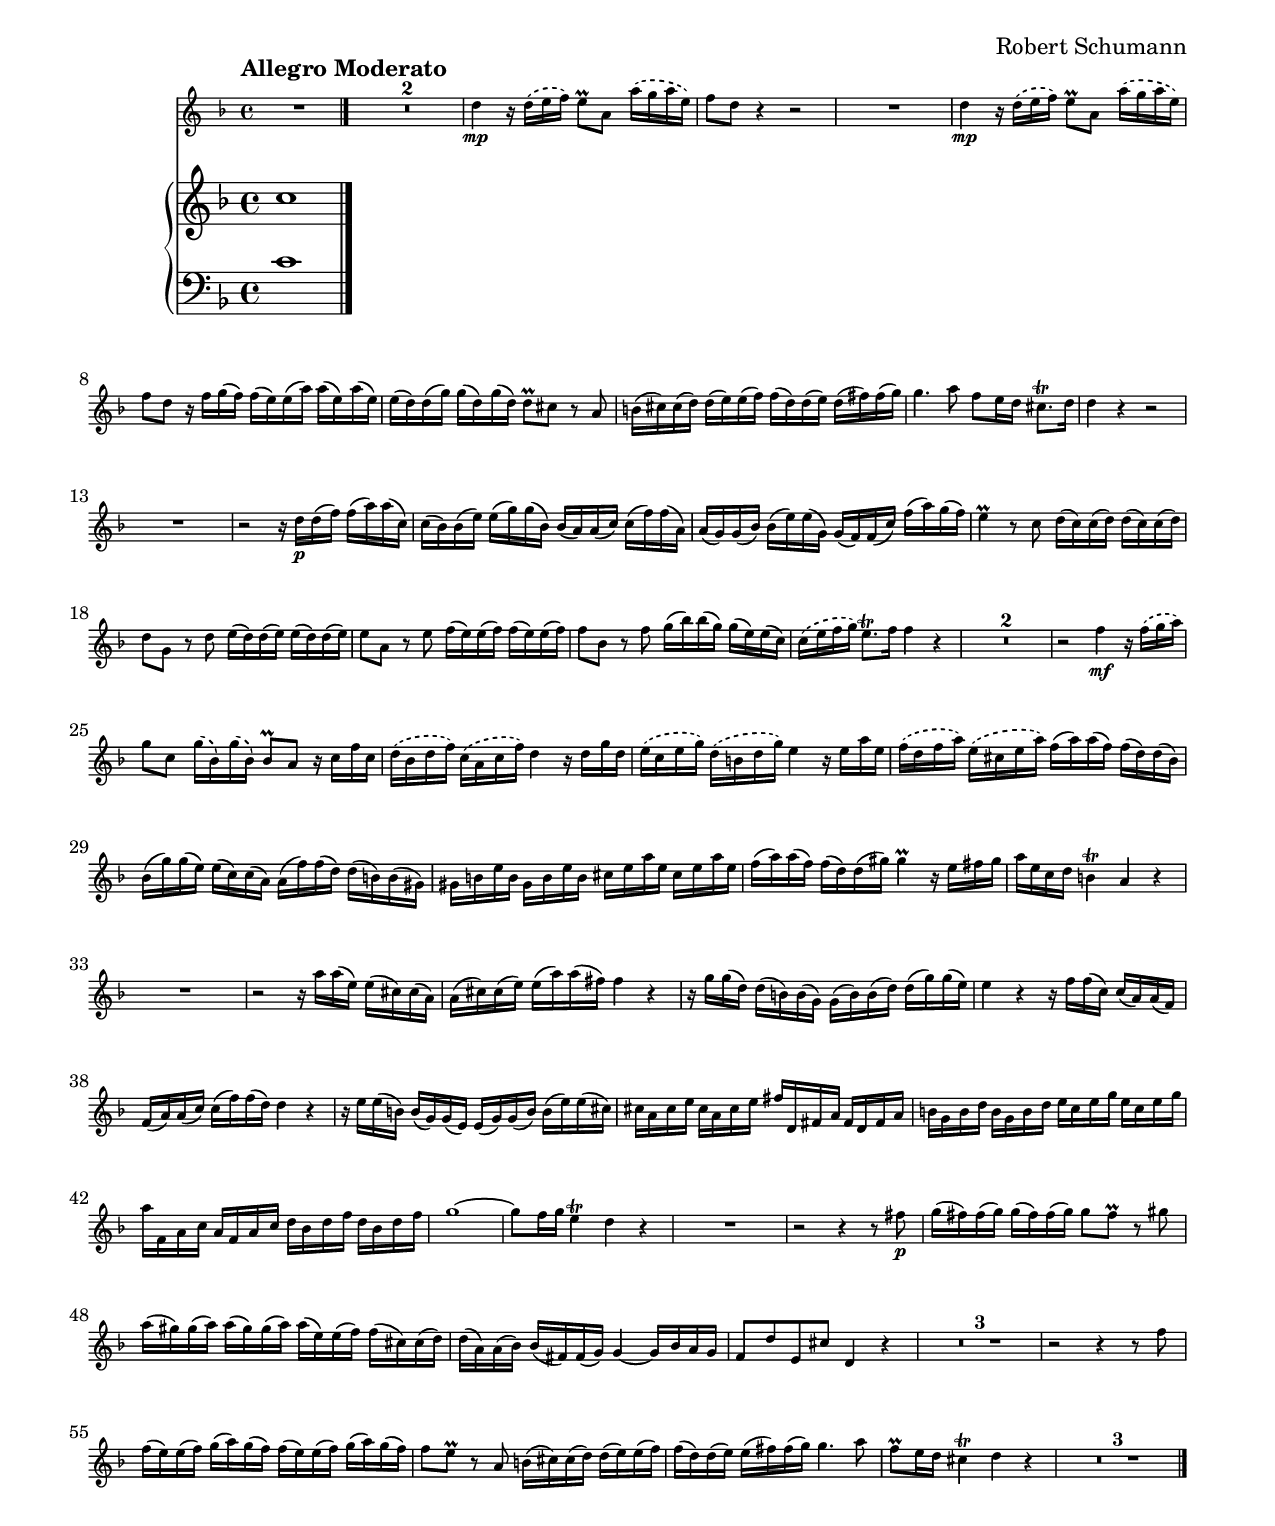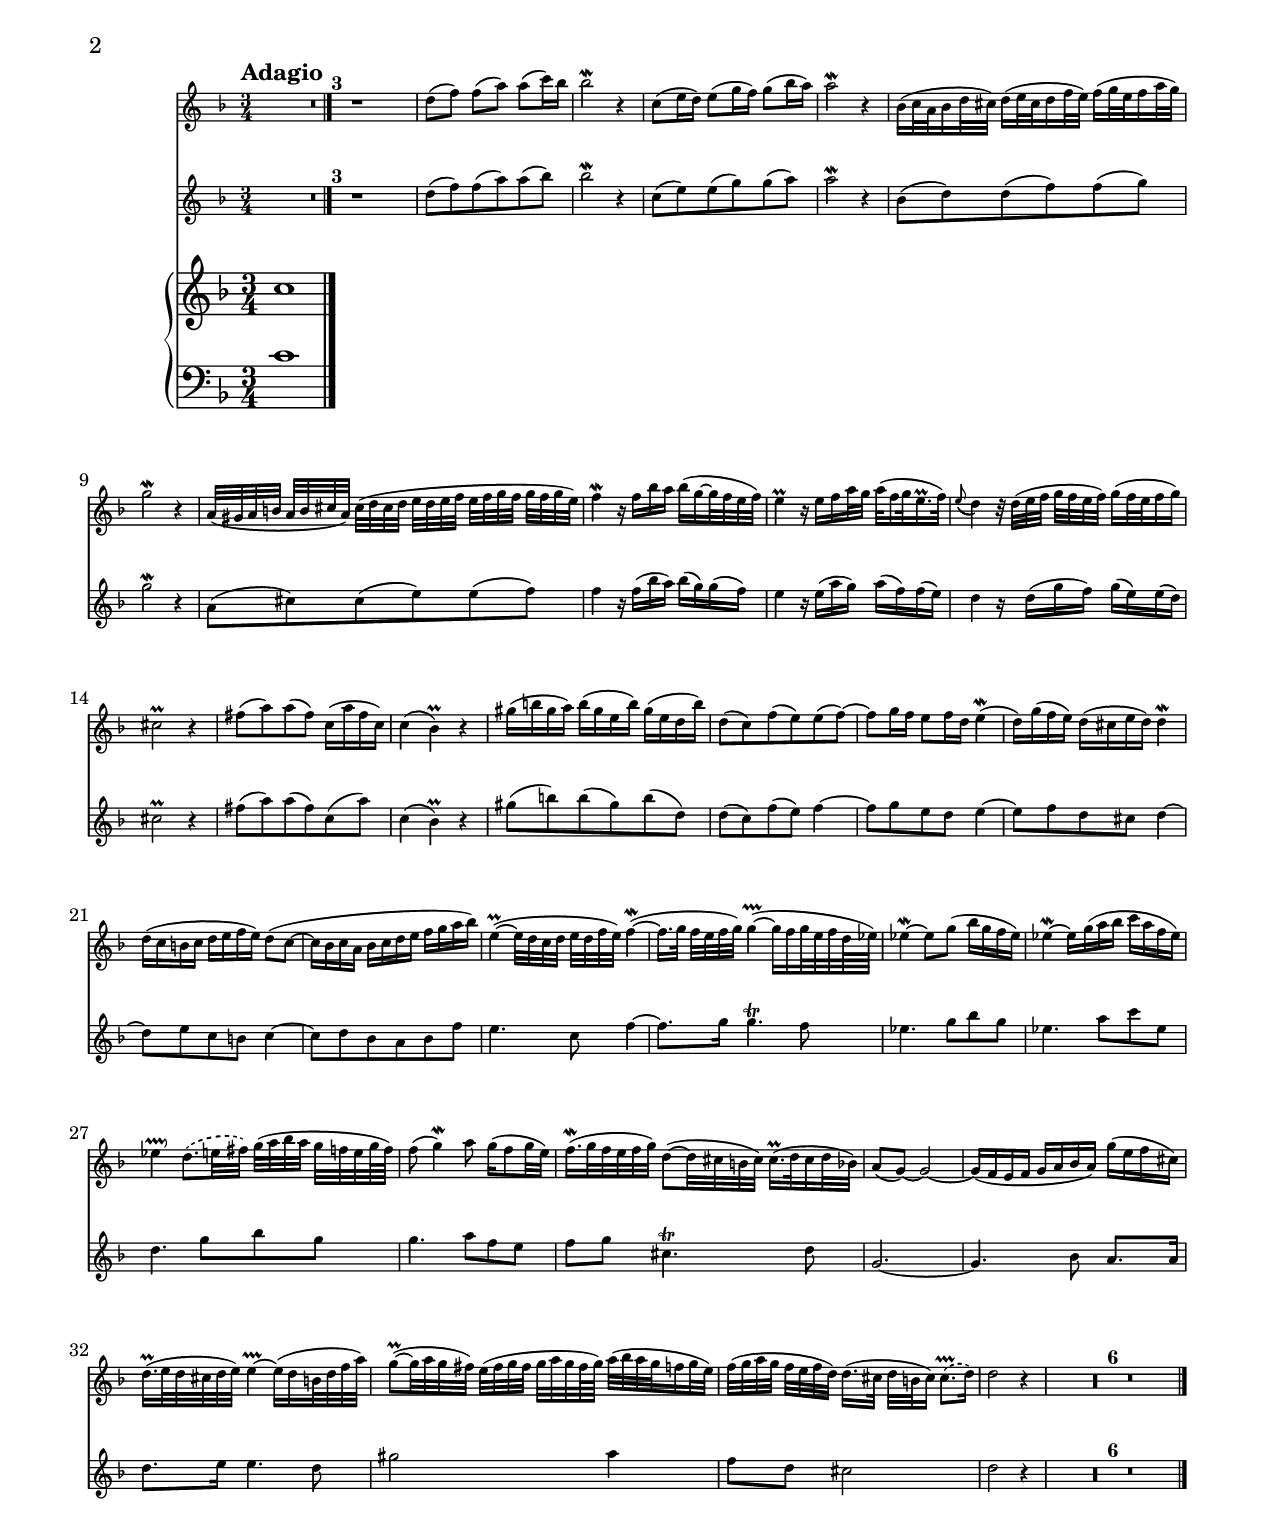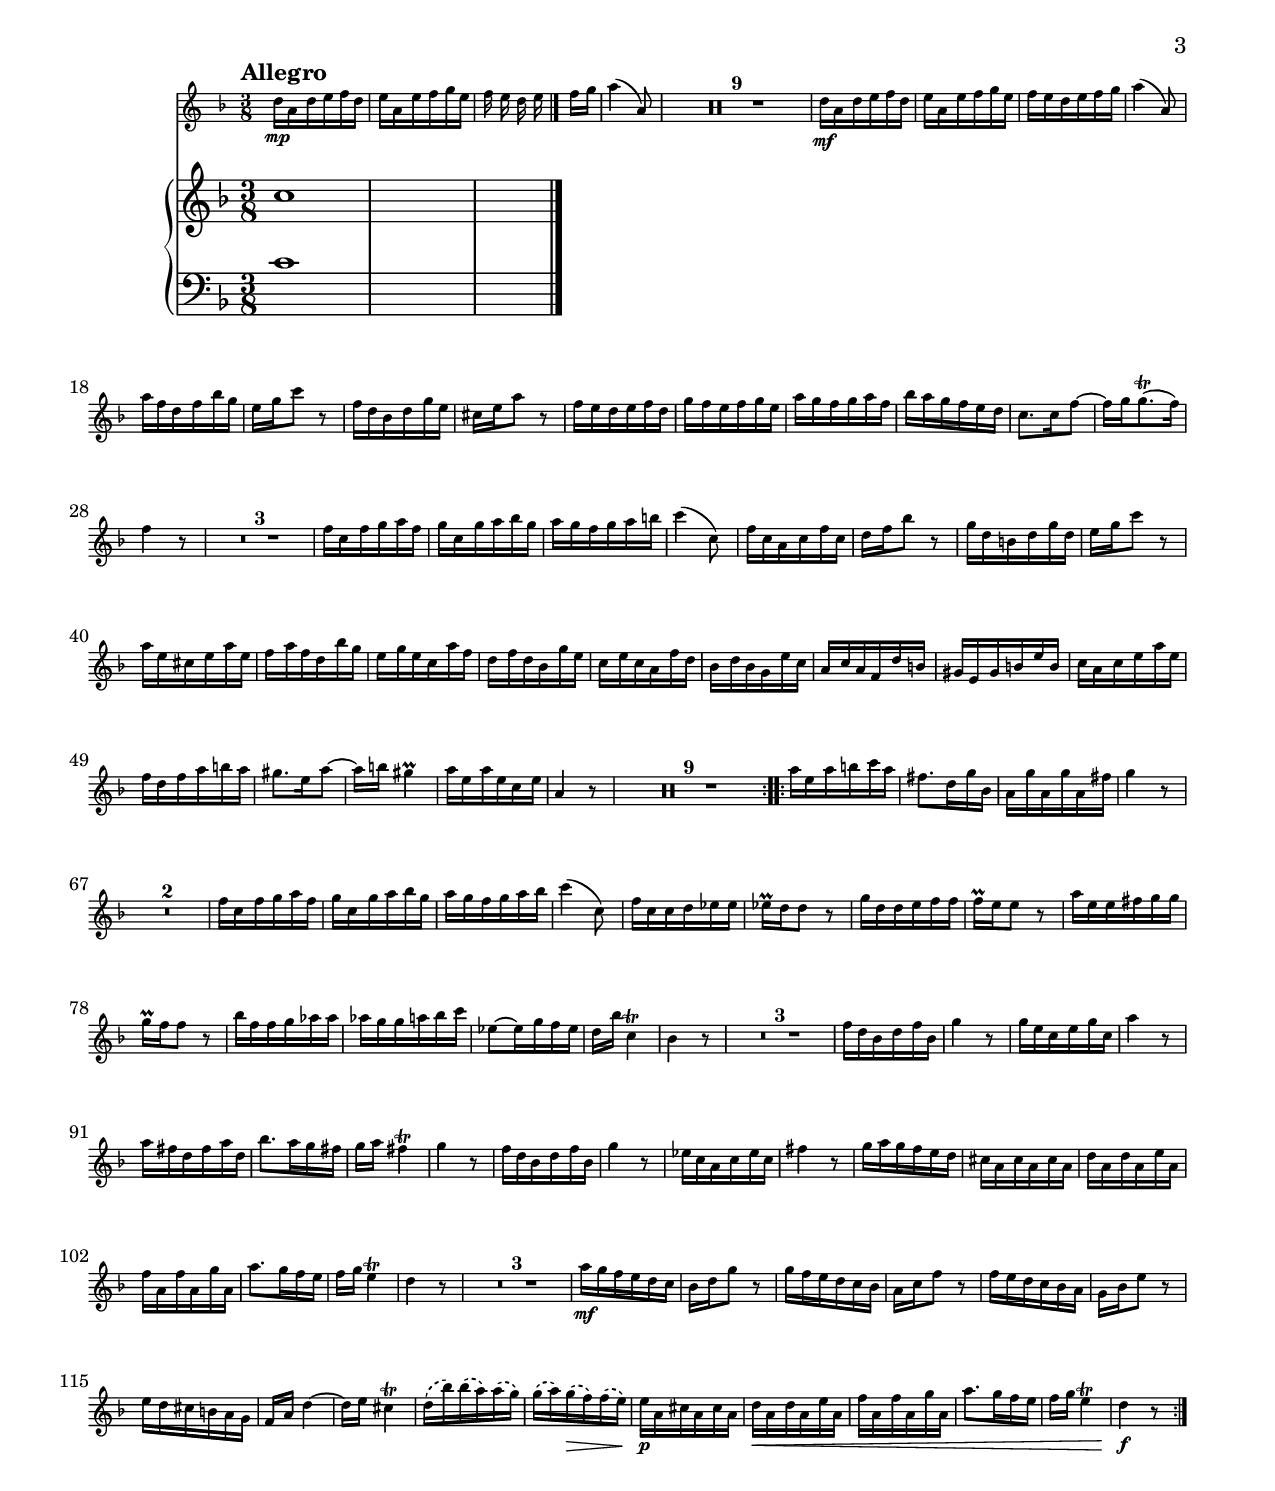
\version "2.22.1"
%\pointAndClickOff

\include "Lib.PageSetup.ly"
\include "Lib.MovementOne.ly"
\include "Lib.MovementTwo.ly"
\include "Lib.MovementThree.ly"

\score {
  <<
    \new Staff \with { \magnifyStaff #2/3 } { \MovementOneOboe }
    \new PianoStaff
    <<
      \new Staff { \MovementOnePianoTreble }
      \new Staff { \MovementOnePianoBass }
    >>
  >>
}
\score {
  <<
    \new Staff \with { \magnifyStaff #2/3 } { \MovementTwoOboe_Ornamented }
    \new Staff \with { \magnifyStaff #2/3 } { \MovementTwoOboe }
    \new PianoStaff
    <<
      \new Staff { \MovementTwoPianoTreble }
      \new Staff { \MovementTwoPianoBass }
    >>
  >>
}
\score {
  <<
    \new Staff \with { \magnifyStaff #2/3 } { \MovementThreeOboe }
    \new PianoStaff
    <<
      \new Staff { \MovementThreePianoTreble }
      \new Staff { \MovementThreePianoBass }
    >>
  >>
}